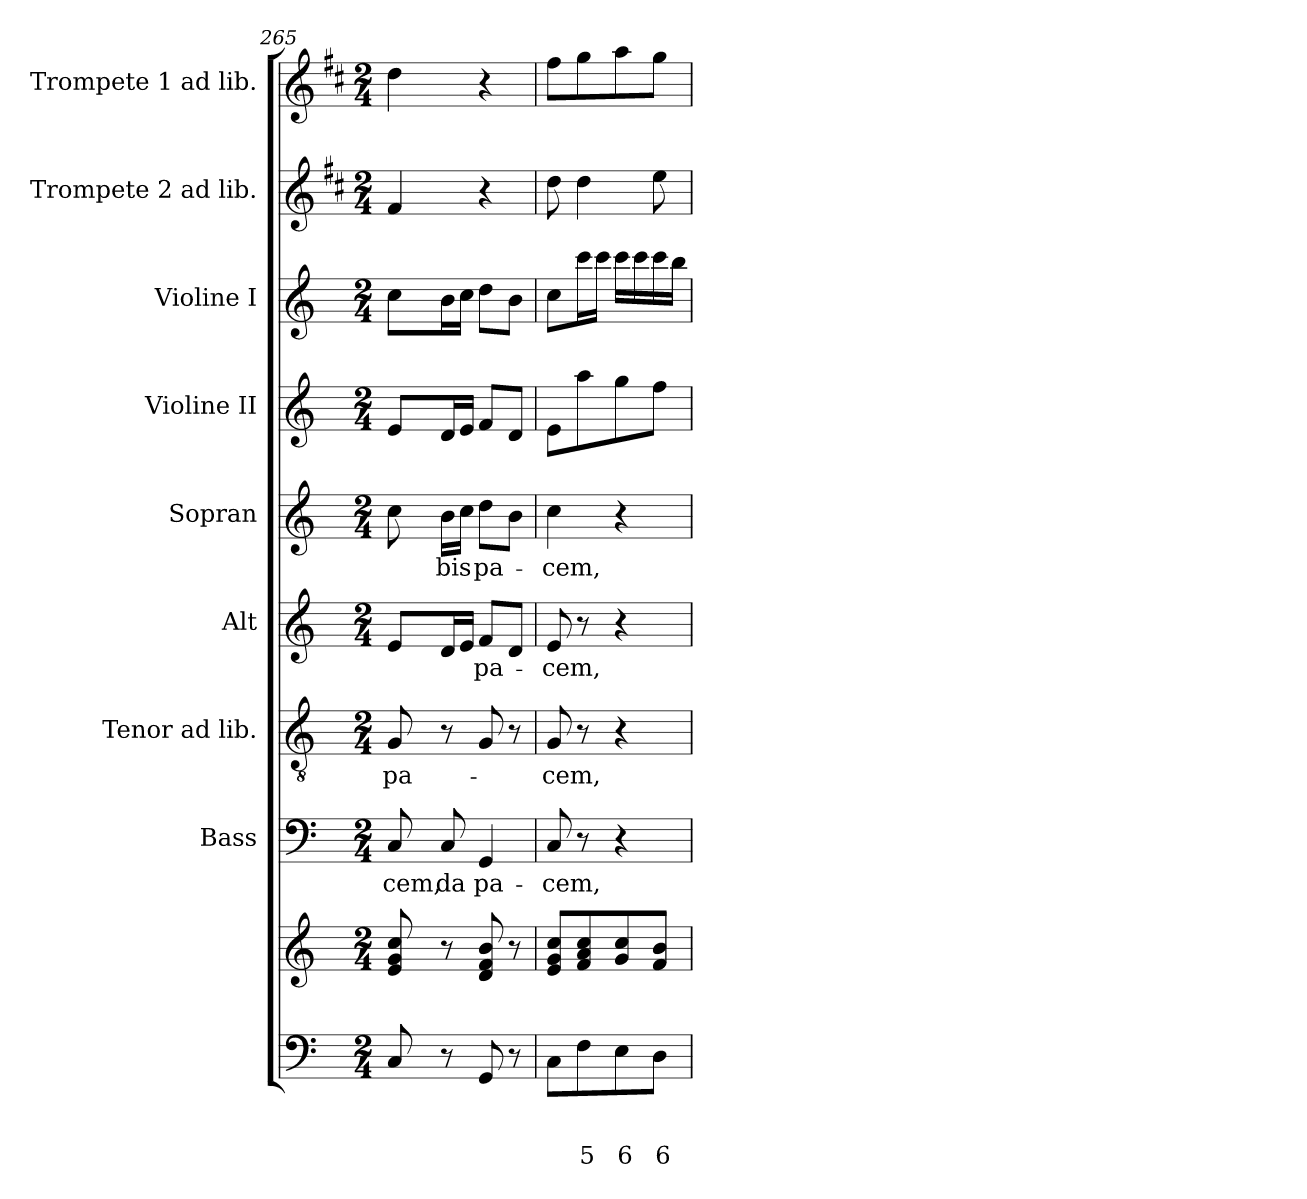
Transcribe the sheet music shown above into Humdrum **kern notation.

**kern	**text	**text	**text	**kern	**kern	**text	**kern	**text	**kern	**text	**kern	**text	**kern	**kern	**kern	**kern
*part9	*part9	*part9	*part9	*part9	*part8	*part8	*part7	*part7	*part6	*part6	*part5	*part5	*part4	*part3	*part2	*part1
*staff10	*staff10	*staff10	*staff10	*staff9	*staff8	*staff8	*staff7	*staff7	*staff6	*staff6	*staff5	*staff5	*staff4	*staff3	*staff2	*staff1
*	*	*	*	*	*I"Bass	*	*I"Tenor ad lib.	*	*I"Alt	*	*I"Sopran	*	*I"Violine II	*I"Violine I	*I"Trompete 2 ad lib.	*I"Trompete 1 ad lib.
*	*	*	*	*	*I'B.	*	*I'T.	*	*I'A.	*	*I'S.	*	*I'Vl. II	*I'Vl. I	*I'Trp. 2	*I'Trp. 1
*clefF4	*	*	*	*clefG2	*clefF4	*	*clefGv2	*	*clefG2	*	*clefG2	*	*clefG2	*clefG2	*clefG2	*clefG2
*	*	*	*	*	*	*	*	*	*	*	*	*	*	*	*ITrd1c2	*ITrd1c2
*k[]	*	*	*	*k[]	*k[]	*	*k[]	*	*k[]	*	*k[]	*	*k[]	*k[]	*k[]	*k[]
*C:	*	*	*	*C:	*C:	*	*C:	*	*C:	*	*C:	*	*C:	*C:	*C:	*C:
*M2/4	*	*	*	*M2/4	*M2/4	*	*M2/4	*	*M2/4	*	*M2/4	*	*M2/4	*M2/4	*M2/4	*M2/4
=265	=265	=265	=265	=265	=265	=265	=265	=265	=265	=265	=265	=265	=265	=265	=265	=265
!	!	!	!	!	!	!LO:LY:b	!	!LO:LY:b	!	!	!	!	!	!	!	!
8C/	.	.	.	8e/ 8g/ 8cc/	8C/	-cem,	8G/	pa-	8e/L	.	8cc\	.	8e/L	8cc\L	4e/	4cc\
!	!	!	!	!	!	!LO:LY:b	!	!	!	!	!	!LO:LY:b	!	!	!	!
8r	.	.	.	8r	8C/	da	8r	.	16d/L	.	16b\LL	-bis	16d/L	16b\L	.	.
.	.	.	.	.	.	.	.	.	16e/JJ	.	16cc\JJ	.	16e/JJ	16cc\JJ	.	.
!	!	!	!	!	!	!LO:LY:b	!	!	!	!LO:LY:b	!	!LO:LY:b	!	!	!	!
8GG/	.	.	.	8d/ 8f/ 8b/	4GG/	pa-	8G/	.	8f/L	pa-	8dd\L	pa-	8f/L	8dd\L	4r	4r
8r	.	.	.	8r	.	.	8r	.	8d/J	.	8b\J	.	8d/J	8b\J	.	.
!!LO:PB:g=z
=266	=266	=266	=266	=266	=266	=266	=266	=266	=266	=266	=266	=266	=266	=266	=266	=266
!	!	!	!	!	!	!LO:LY:b	!	!LO:LY:b	!	!LO:LY:b	!	!LO:LY:b	!	!	!	!
8C\L	.	.	.	8e/ 8g/ 8cc/L	8C/	-cem,	8G/	-cem,	8e/	-cem,	4cc\	-cem,	8e\L	8cc\L	8cc\	8ee\L
!	!	!	!LO:LY:b	!	!	!	!	!	!	!	!	!	!	!	!	!
8F\	.	.	5	8f/ 8a/ 8cc/	8r	.	8r	.	8r	.	.	.	8aa\	16ccc\L	4cc\	8ff\
.	.	.	.	.	.	.	.	.	.	.	.	.	.	16ccc\JJ	.	.
!	!	!	!LO:LY:b	!	!	!	!	!	!	!	!	!	!	!	!	!
8E\	.	.	6	8g/ 8cc/	4r	.	4r	.	4r	.	4r	.	8gg\	16ccc\LL	.	8gg\
.	.	.	.	.	.	.	.	.	.	.	.	.	.	16ccc\	.	.
!	!	!	!LO:LY:b	!	!	!	!	!	!	!	!	!	!	!	!	!
8D\J	.	.	6	8f/ 8b/J	.	.	.	.	.	.	.	.	8ff\J	16ccc\	8dd\	8ff\J
.	.	.	.	.	.	.	.	.	.	.	.	.	.	16bb\JJ	.	.
=	=	=	=	=	=	=	=	=	=	=	=	=	=	=	=	=
*-	*-	*-	*-	*-	*-	*-	*-	*-	*-	*-	*-	*-	*-	*-	*-	*-
